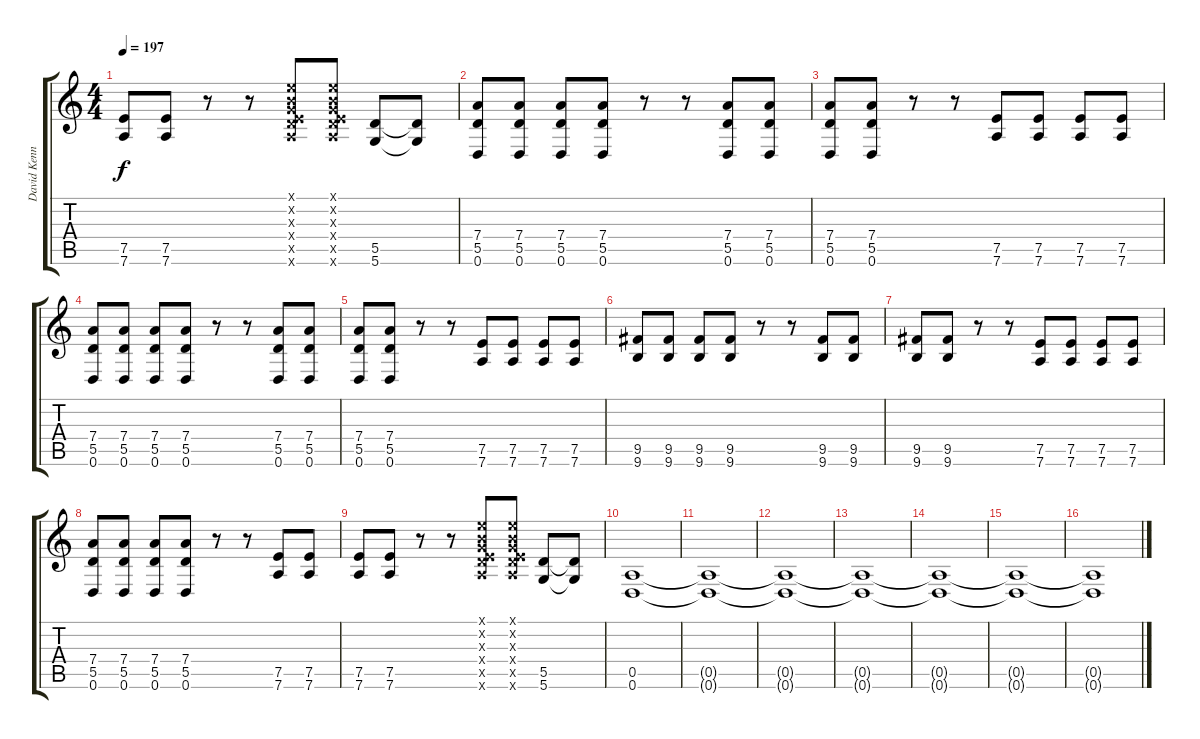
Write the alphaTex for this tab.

\track ("David Kennedy (Distortion)" "David Kenn") {instrument distortionguitar}
\staff {score tabs}
\tuning (E4 B3 G3 D3 A2 D2) {hide}
\ts (4 4)
\tempo 197
\clef g2
\ks c
(7.5 7.6).8{dy f} (7.5 7.6).8 r.8 r.8 (0.1{x} 0.2{x} 0.3{x} 0.4{x} 7.5{x} 7.6{x}).8 (0.1{x} 0.2{x} 0.3{x} 0.4{x} 7.5{x} 7.6{x}).8 (5.5 5.6).8 (5.5{t} 5.6{t}).8 |
(7.4 5.5 0.6).8 (7.4 5.5 0.6).8 (7.4 5.5 0.6).8 (7.4 5.5 0.6).8 r.8 r.8 (7.4 5.5 0.6).8 (7.4 5.5 0.6).8 |
(7.4 5.5 0.6).8 (7.4 5.5 0.6).8 r.8 r.8 (7.5 7.6).8 (7.5 7.6).8 (7.5 7.6).8 (7.5 7.6).8 |
(7.4 5.5 0.6).8 (7.4 5.5 0.6).8 (7.4 5.5 0.6).8 (7.4 5.5 0.6).8 r.8 r.8 (7.4 5.5 0.6).8 (7.4 5.5 0.6).8 |
(7.4 5.5 0.6).8 (7.4 5.5 0.6).8 r.8 r.8 (7.5 7.6).8 (7.5 7.6).8 (7.5 7.6).8 (7.5 7.6).8 |
(9.5 9.6).8 (9.5 9.6).8 (9.5 9.6).8 (9.5 9.6).8 r.8 r.8 (9.5 9.6).8 (9.5 9.6).8 |
(9.5 9.6).8 (9.5 9.6).8 r.8 r.8 (7.5 7.6).8 (7.5 7.6).8 (7.5 7.6).8 (7.5 7.6).8 |
(7.4 5.5 0.6).8 (7.4 5.5 0.6).8 (7.4 5.5 0.6).8 (7.4 5.5 0.6).8 r.8 r.8 (7.5 7.6).8 (7.5 7.6).8 |
(7.5 7.6).8 (7.5 7.6).8 r.8 r.8 (0.1{x} 0.2{x} 0.3{x} 0.4{x} 7.5{x} 7.6{x}).8 (0.1{x} 0.2{x} 0.3{x} 0.4{x} 7.5{x} 7.6{x}).8 (5.5 5.6).8 (5.5{t} 5.6{t}).8 |
(0.5 0.6).1 |
(0.5{t} 0.6{t}).1 |
(0.5{t} 0.6{t}).1 |
(0.5{t} 0.6{t}).1 |
(0.5{t} 0.6{t}).1 |
(0.5{t} 0.6{t}).1 |
(0.5{t} 0.6{t}).1
